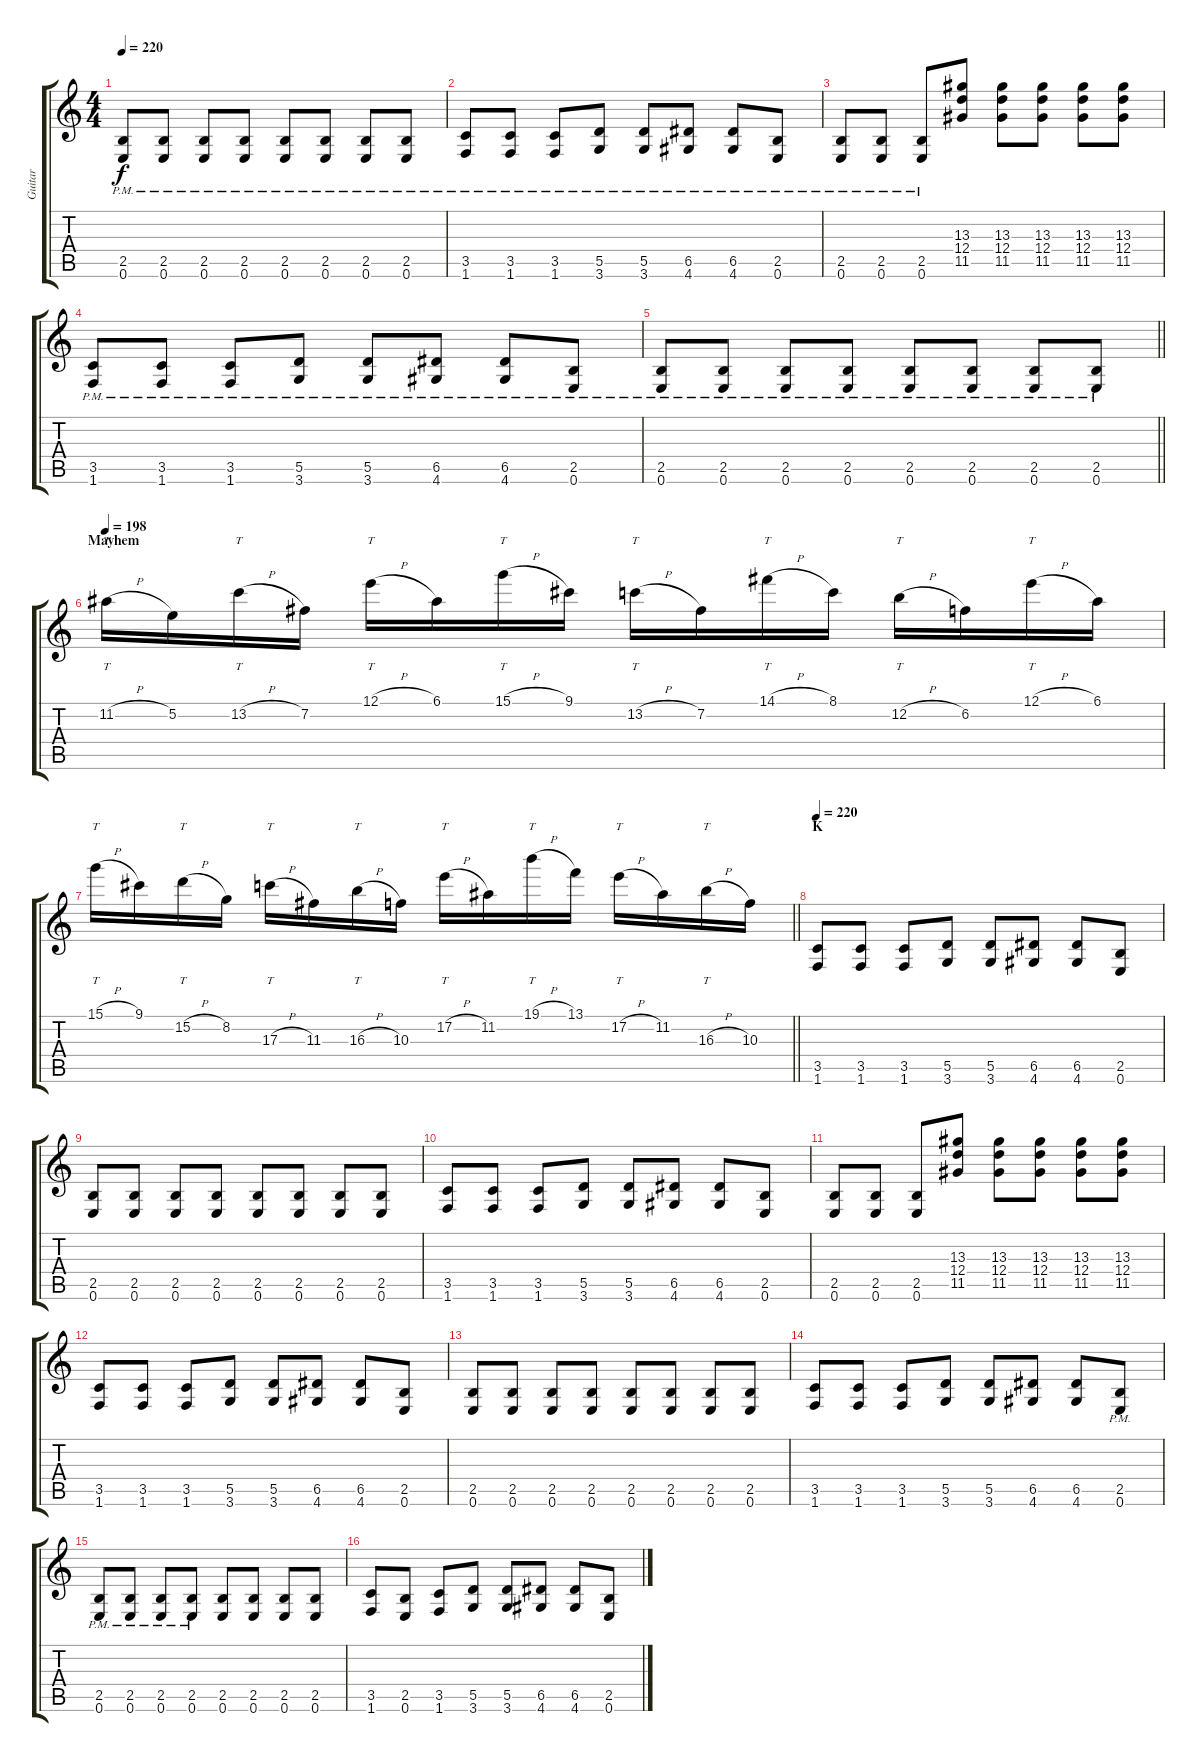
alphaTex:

\track ("Guitar" "Guitar") {instrument distortionguitar}
\staff {score tabs}
\tuning (E4 B3 G3 D3 A2 E2) {hide}
\ts (4 4)
\tempo 220
\clef g2
\ks c
(2.5{pm} 0.6{pm}).8{dy f} (2.5{pm} 0.6{pm}).8 (2.5{pm} 0.6{pm}).8 (2.5{pm} 0.6{pm}).8 (2.5{pm} 0.6{pm}).8 (2.5{pm} 0.6{pm}).8 (2.5{pm} 0.6{pm}).8 (2.5{pm} 0.6{pm}).8 |
(3.5{pm} 1.6{pm}).8 (3.5{pm} 1.6{pm}).8 (3.5{pm} 1.6{pm}).8 (5.5{pm} 3.6{pm}).8 (5.5{pm} 3.6{pm}).8 (6.5{pm} 4.6{pm}).8 (6.5{pm} 4.6{pm}).8 (2.5{pm} 0.6{pm}).8 |
(2.5{pm} 0.6{pm}).8 (2.5{pm} 0.6{pm}).8 (2.5{pm} 0.6{pm}).8 (13.3 12.4 11.5).8 (13.3 12.4 11.5).8 (13.3 12.4 11.5).8 (13.3 12.4 11.5).8 (13.3 12.4 11.5).8 |
(3.5{pm} 1.6{pm}).8 (3.5{pm} 1.6{pm}).8 (3.5{pm} 1.6{pm}).8 (5.5{pm} 3.6{pm}).8 (5.5{pm} 3.6{pm}).8 (6.5{pm} 4.6{pm}).8 (6.5{pm} 4.6{pm}).8 (2.5{pm} 0.6{pm}).8 |
\barLineRight lightlight
(2.5{pm} 0.6{pm}).8 (2.5{pm} 0.6{pm}).8 (2.5{pm} 0.6{pm}).8 (2.5{pm} 0.6{pm}).8 (2.5{pm} 0.6{pm}).8 (2.5{pm} 0.6{pm}).8 (2.5{pm} 0.6{pm}).8 (2.5{pm} 0.6{pm}).8 |
\section ("" "Mayhem")
\tempo 198
11.2{h}.16{tt} 5.2.16 13.2{h}.16{tt} 7.2.16 12.1{h}.16{tt} 6.1.16 15.1{h}.16{tt} 9.1.16 13.2{h}.16{tt} 7.2.16 14.1{h}.16{tt} 8.1.16 12.2{h}.16{tt} 6.2.16 12.1{h}.16{tt} 6.1.16 |
\barLineRight lightlight
15.1{h}.16{tt} 9.1.16 15.2{h}.16{tt} 8.2.16 17.3{h}.16{tt} 11.3.16 16.3{h}.16{tt} 10.3.16 17.2{h}.16{tt} 11.2.16 19.1{h}.16{tt} 13.1.16 17.2{h}.16{tt} 11.2.16 16.3{h}.16{tt} 10.3.16 |
\section ("" "K")
\tempo 220
(3.5 1.6).8 (3.5 1.6).8 (3.5 1.6).8 (5.5 3.6).8 (5.5 3.6).8 (6.5 4.6).8 (6.5 4.6).8 (2.5 0.6).8 |
(2.5 0.6).8 (2.5 0.6).8 (2.5 0.6).8 (2.5 0.6).8 (2.5 0.6).8 (2.5 0.6).8 (2.5 0.6).8 (2.5 0.6).8 |
(3.5 1.6).8 (3.5 1.6).8 (3.5 1.6).8 (5.5 3.6).8 (5.5 3.6).8 (6.5 4.6).8 (6.5 4.6).8 (2.5 0.6).8 |
(2.5 0.6).8 (2.5 0.6).8 (2.5 0.6).8 (13.3 12.4 11.5).8 (13.3 12.4 11.5).8 (13.3 12.4 11.5).8 (13.3 12.4 11.5).8 (13.3 12.4 11.5).8 |
(3.5 1.6).8 (3.5 1.6).8 (3.5 1.6).8 (5.5 3.6).8 (5.5 3.6).8 (6.5 4.6).8 (6.5 4.6).8 (2.5 0.6).8 |
(2.5 0.6).8 (2.5 0.6).8 (2.5 0.6).8 (2.5 0.6).8 (2.5 0.6).8 (2.5 0.6).8 (2.5 0.6).8 (2.5 0.6).8 |
(3.5 1.6).8 (3.5 1.6).8 (3.5 1.6).8 (5.5 3.6).8 (5.5 3.6).8 (6.5 4.6).8 (6.5 4.6).8 (2.5{pm} 0.6{pm}).8 |
(2.5{pm} 0.6{pm}).8 (2.5{pm} 0.6{pm}).8 (2.5{pm} 0.6{pm}).8 (2.5{pm} 0.6{pm}).8 (2.5 0.6).8 (2.5 0.6).8 (2.5 0.6).8 (2.5 0.6).8 |
(3.5 1.6).8 (2.5 0.6).8 (3.5 1.6).8 (5.5 3.6).8 (5.5 3.6).8 (6.5 4.6).8 (6.5 4.6).8 (2.5 0.6).8
